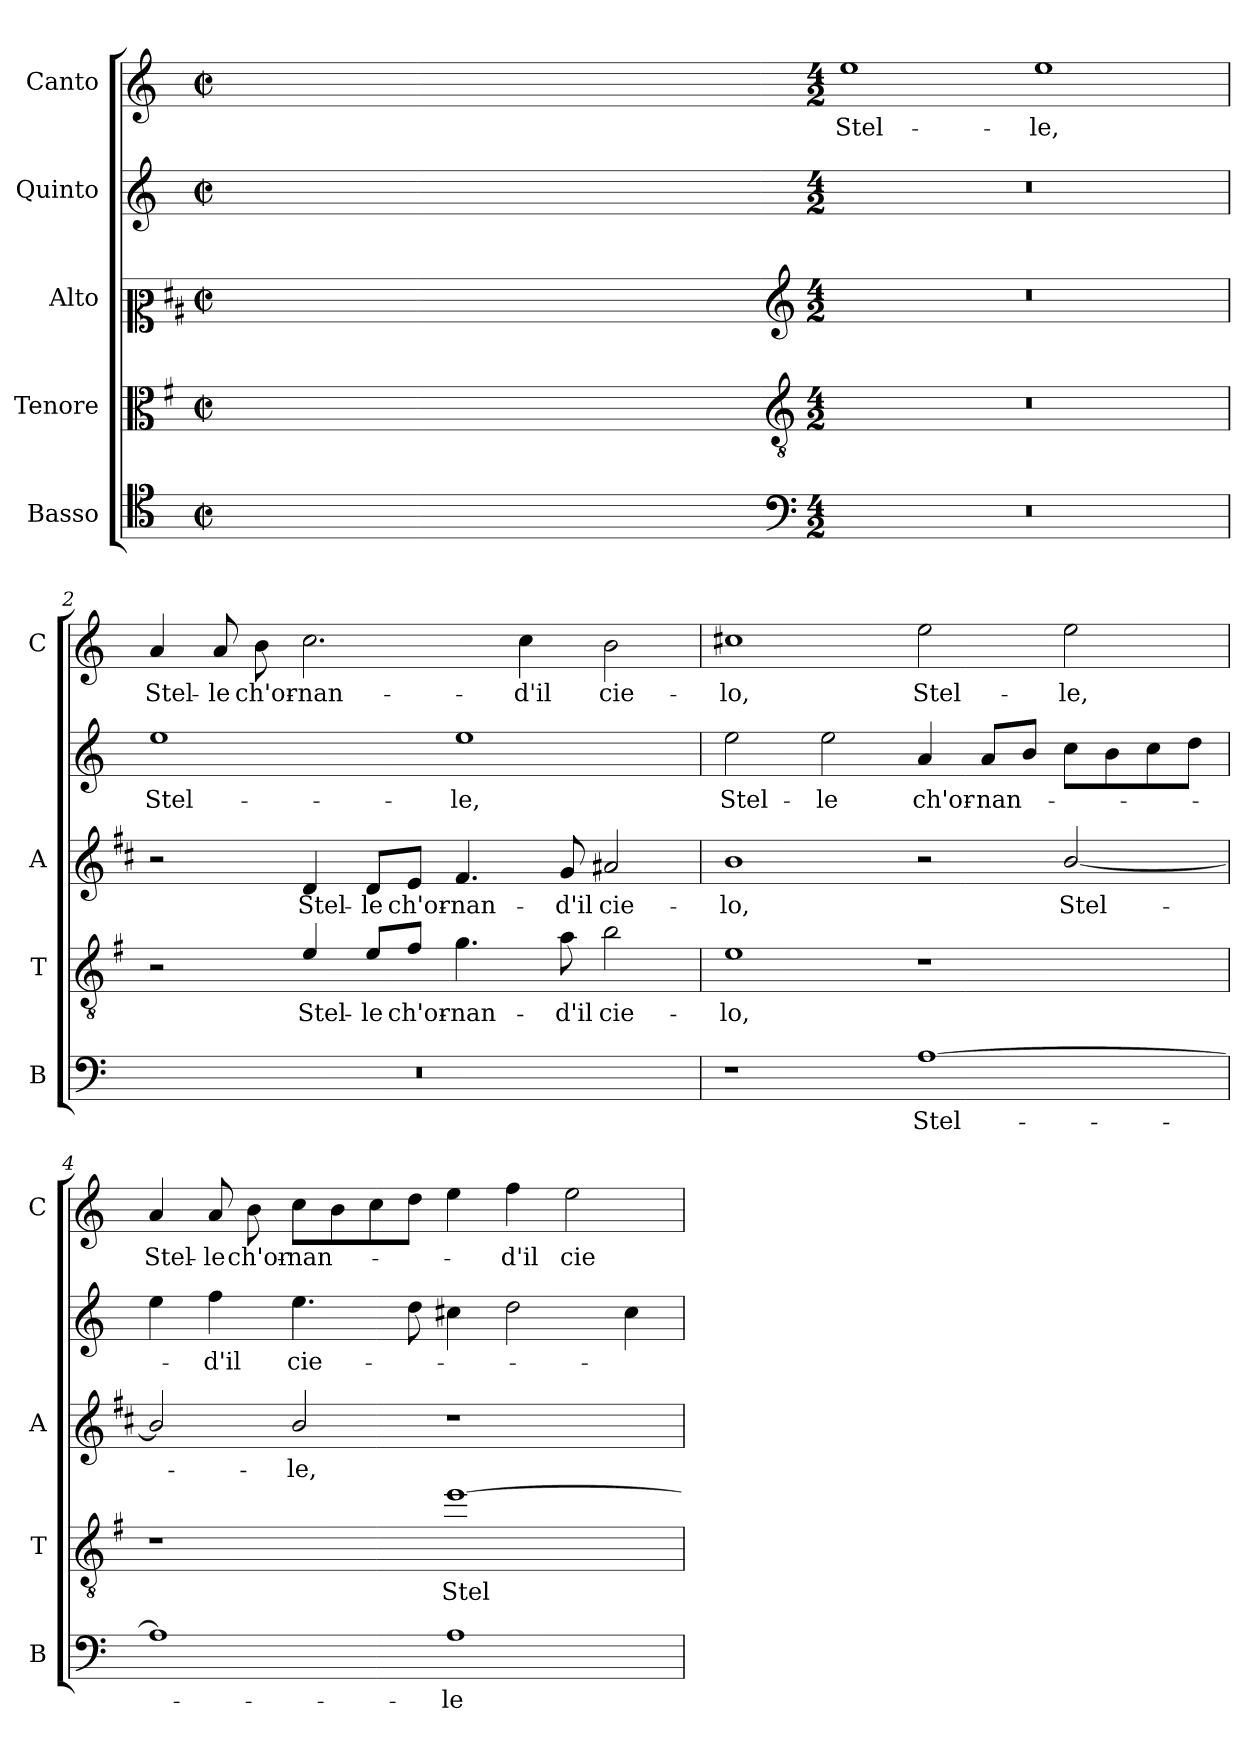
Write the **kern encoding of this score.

**kern	**text	**kern	**text	**kern	**text	**kern	**text	**kern	**text
*part5	*part5	*part4	*part4	*part3	*part3	*part2	*part2	*part1	*part1
*staff5	*staff5	*staff4	*staff4	*staff3	*staff3	*staff2	*staff2	*staff1	*staff1
*I"Basso	*	*I"Tenore	*	*I"Alto	*	*I"Quinto	*	*I"Canto	*
*I'B	*	*I'T	*	*I'A	*	*	*	*I'C	*
*clefC4	*	*clefC3	*	*clefC2	*	*clefG2	*	*clefG2	*
*	*	*ITrd4c7	*	*ITrd1c2	*	*	*	*	*
*k[]	*	*k[]	*	*k[]	*	*k[]	*	*k[]	*
*C:	*	*C:	*	*C:	*	*C:	*	*C:	*
*M2/2	*	*M2/2	*	*M2/2	*	*M2/2	*	*M2/2	*
*met(c|)	*	*met(c|)	*	*met(c|)	*	*met(c|)	*	*met(c|)	*
=	=	=	=	=	=	=	=	=	=
1ryy	.	1ryy	.	1ryy	.	1ryy	.	1ryy	.
=1X-	=1X-	=1X-	=1X-	=1X-	=1X-	=1X-	=1X-	=1X-	=1X-
4ryy	.	4ryy	.	4ryy	.	4ryy	.	4ryy	.
4ryy	.	4ryy	.	4ryy	.	4ryy	.	4ryy	.
4ryy	.	4ryy	.	4ryy	.	4ryy	.	4ryy	.
4ryy	.	4ryy	.	4ryy	.	4ryy	.	4ryy	.
=1-	=1-	=1-	=1-	=1-	=1-	=1-	=1-	=1-	=1-
*clefF4	*	*clefGv2	*	*clefG2	*	*	*	*	*
*M4/2	*	*M4/2	*	*M4/2	*	*M4/2	*	*M4/2	*
!	!	!	!	!	!	!	!	!	!LO:LY:b
0r	.	0r	.	0r	.	0r	.	1ee	Stel-
!	!	!	!	!	!	!	!	!	!LO:LY:b
.	.	.	.	.	.	.	.	1ee	-le,
=2	=2	=2	=2	=2	=2	=2	=2	=2	=2
!	!	!	!	!	!	!	!LO:LY:b	!	!LO:LY:b
0r	.	2r	.	2r	.	1ee	Stel-	4a/	Stel-
!	!	!	!	!	!	!	!	!	!LO:LY:b
.	.	.	.	.	.	.	.	8a/	-le
!	!	!	!	!	!	!	!	!	!LO:LY:b
.	.	.	.	.	.	.	.	8b\	ch'or-
!	!	!	!LO:LY:b	!	!LO:LY:b	!	!	!	!LO:LY:b
.	.	4A/	Stel-	4c/	Stel-	.	.	2.cc\	-nan-
!	!	!	!LO:LY:b	!	!LO:LY:b	!	!	!	!
.	.	8A/L	-le	8c/L	-le	.	.	.	.
!	!	!	!LO:LY:b	!	!LO:LY:b	!	!	!	!
.	.	8B/J	ch'or-	8d/J	ch'or-	.	.	.	.
!	!	!	!LO:LY:b	!	!LO:LY:b	!	!LO:LY:b	!	!
.	.	4.c\	-nan-	4.e/	-nan-	1ee	-le,	.	.
!	!	!	!	!	!	!	!	!	!LO:LY:b
.	.	.	.	.	.	.	.	4cc\	-d'il
!	!	!	!LO:LY:b	!	!LO:LY:b	!	!	!	!
.	.	8d\	-d'il	8f/	-d'il	.	.	.	.
!	!	!	!LO:LY:b	!	!LO:LY:b	!	!	!	!LO:LY:b
.	.	2e\	cie-	2g#X/	cie-	.	.	2b\	cie-
=3	=3	=3	=3	=3	=3	=3	=3	=3	=3
!	!	!	!LO:LY:b	!	!LO:LY:b	!	!LO:LY:b	!	!LO:LY:b
1r	.	1A	-lo,	1a	-lo,	2ee\	Stel-	1cc#X	-lo,
!	!	!	!	!	!	!	!LO:LY:b	!	!
.	.	.	.	.	.	2ee\	-le	.	.
!	!LO:LY:b	!	!	!	!	!	!LO:LY:b	!	!LO:LY:b
[1A	Stel-	1r	.	2r	.	4a/	ch'or-	2ee\	Stel-
!	!	!	!	!	!	!	!LO:LY:b	!	!
.	.	.	.	.	.	8a/L	-nan-	.	.
.	.	.	.	.	.	8b/J	.	.	.
!	!	!	!	!	!LO:LY:b	!	!	!	!LO:LY:b
.	.	.	.	[2a/	Stel-	8cc\L	.	2ee\	-le,
.	.	.	.	.	.	8b\	.	.	.
.	.	.	.	.	.	8cc\	.	.	.
.	.	.	.	.	.	8dd\J	.	.	.
!!LO:LB:g=z
=4	=4	=4	=4	=4	=4	=4	=4	=4	=4
!	!	!	!	!	!	!	!	!	!LO:LY:b
1A]	.	1r	.	2a/]	.	4ee\	.	4a/	Stel-
!	!	!	!	!	!	!	!LO:LY:b	!	!LO:LY:b
.	.	.	.	.	.	4ff\	-d'il	8a/	-le
!	!	!	!	!	!	!	!	!	!LO:LY:b
.	.	.	.	.	.	.	.	8b\	ch'or-
!	!	!	!	!	!LO:LY:b	!	!LO:LY:b	!	!LO:LY:b
.	.	.	.	2a/	-le,	4.ee\	cie-	8cc\L	-nan-
.	.	.	.	.	.	.	.	8b\	.
.	.	.	.	.	.	.	.	8cc\	.
.	.	.	.	.	.	8dd\	.	8dd\J	.
!	!LO:LY:b	!	!LO:LY:b	!	!	!	!	!	!
1A	-le	[1a	Stel-	1r	.	4cc#X\	.	4ee\	.
!	!	!	!	!	!	!	!	!	!LO:LY:b
.	.	.	.	.	.	2dd\	.	4ff\	-d'il
!	!	!	!	!	!	!	!	!	!LO:LY:b
.	.	.	.	.	.	.	.	2ee\	cie-
.	.	.	.	.	.	4cc#\	.	.	.
=	=	=	=	=	=	=	=	=	=
*-	*-	*-	*-	*-	*-	*-	*-	*-	*-
